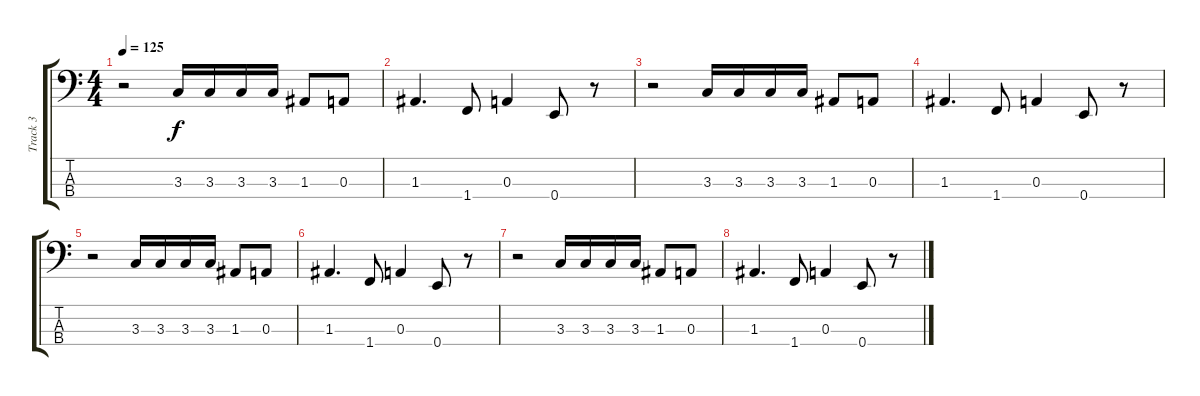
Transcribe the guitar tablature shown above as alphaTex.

\track ("Track 3" "Track 3") {instrument electricbassfinger}
\staff {score tabs}
\tuning (G2 D2 A1 E1) {hide}
\ts (4 4)
\tempo 125
\clef f4
\ks c
r.2{dy f} 3.3.16 3.3.16 3.3.16 3.3.16 1.3.8 0.3.8 |
1.3.4{d} 1.4.8 0.3.4 0.4.8 r.8 |
r.2 3.3.16 3.3.16 3.3.16 3.3.16 1.3.8 0.3.8 |
1.3.4{d} 1.4.8 0.3.4 0.4.8 r.8 |
r.2 3.3.16 3.3.16 3.3.16 3.3.16 1.3.8 0.3.8 |
1.3.4{d} 1.4.8 0.3.4 0.4.8 r.8 |
r.2 3.3.16 3.3.16 3.3.16 3.3.16 1.3.8 0.3.8 |
1.3.4{d} 1.4.8 0.3.4 0.4.8 r.8
